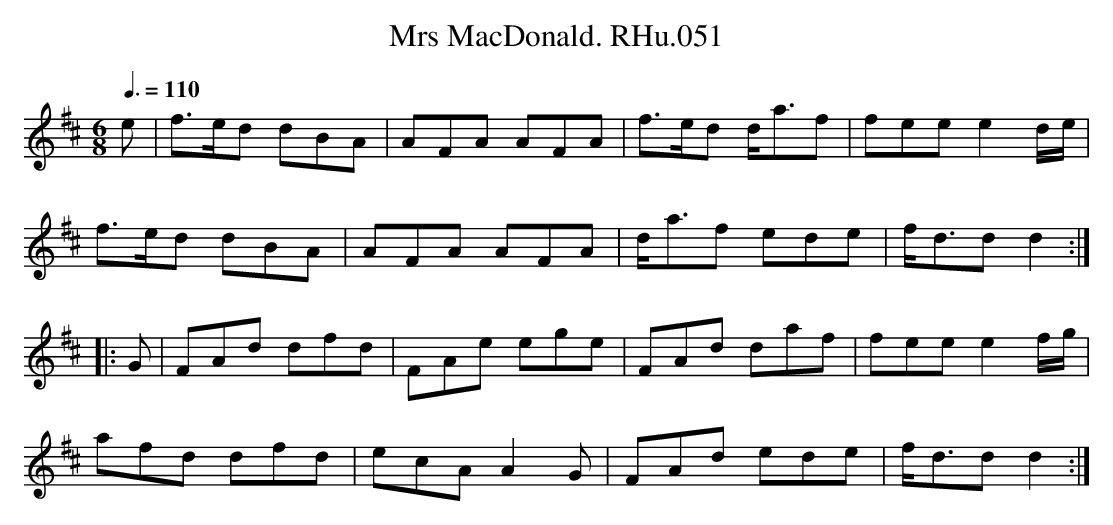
X:1
T:Mrs MacDonald. RHu.051
M:6/8
L:1/8
Q:3/8=110
K:D
e|f>ed dBA|AFA AFA|f>ed d<af|fee e2d/e/|
f>ed dBA|AFA AFA|d<af ede|f<dd d2:|
|:G|FAd dfd|FAe ege|FAd daf|feee2f/g/|
afd dfd|ecA A2G|FAd ede|f<dd d2:|
